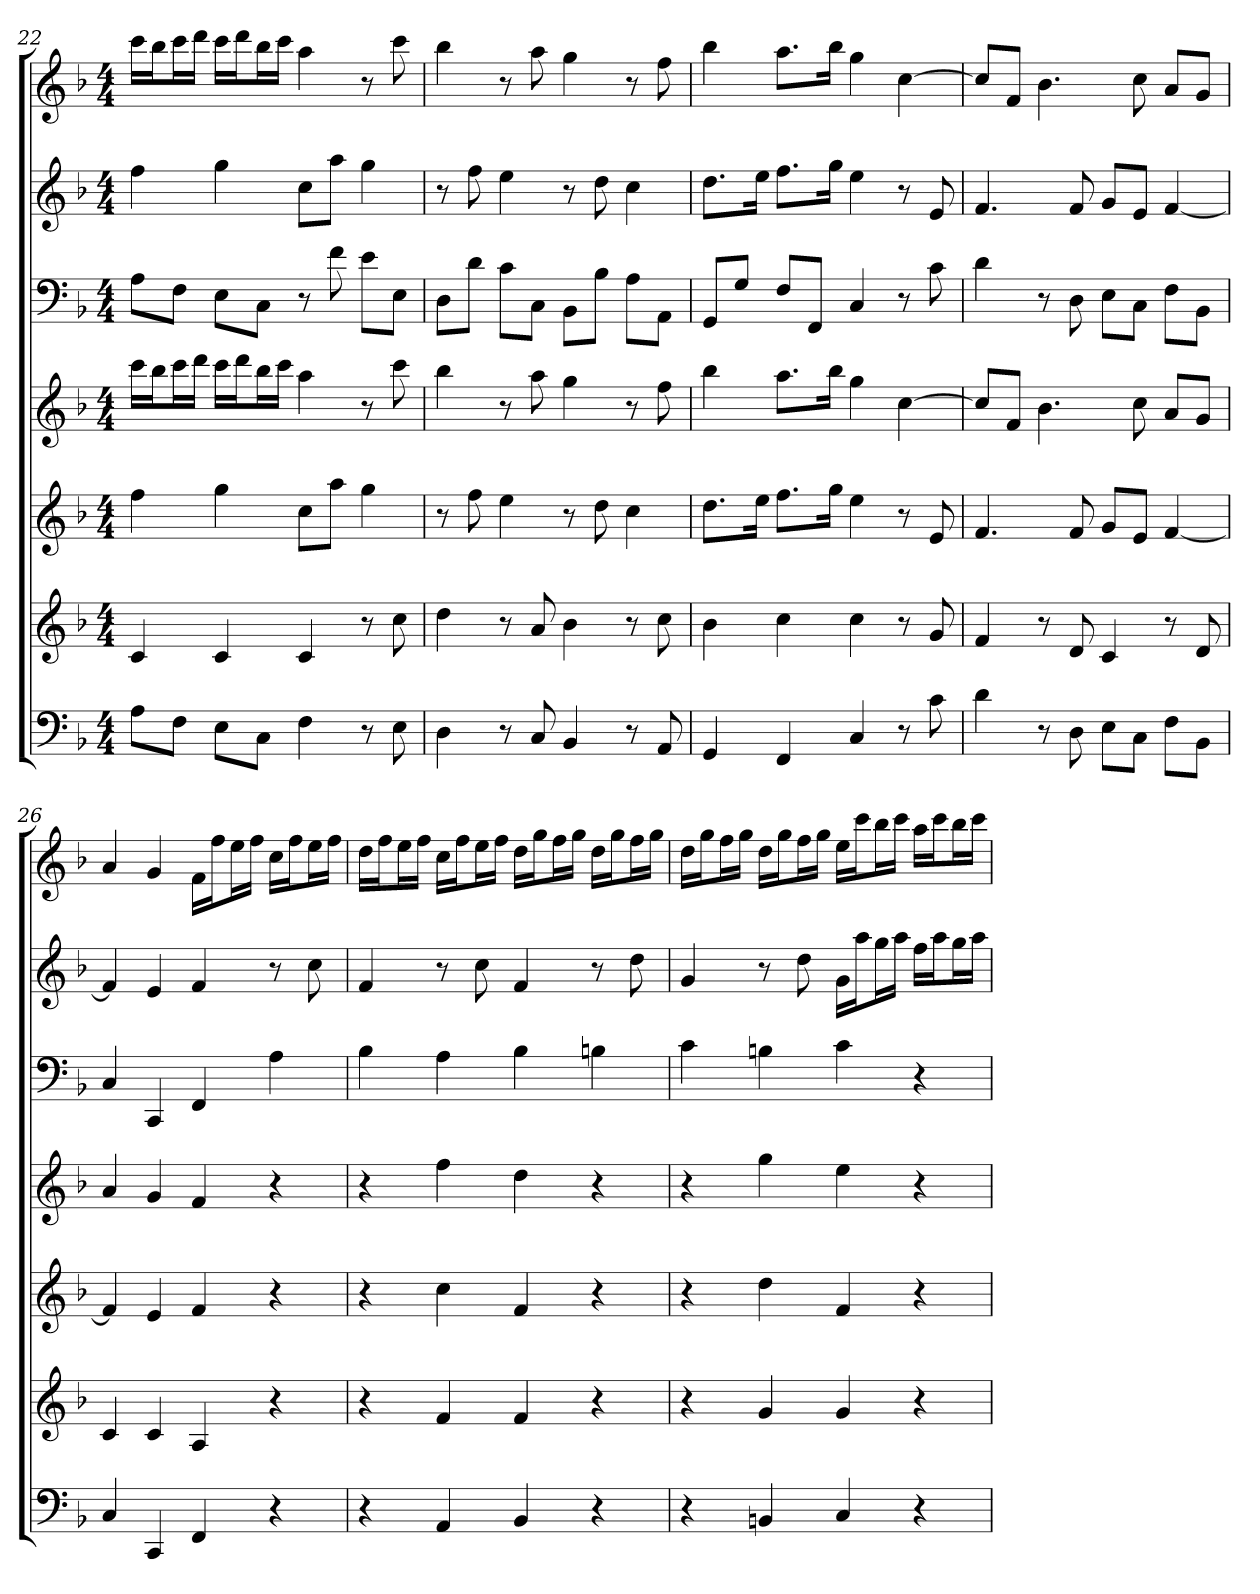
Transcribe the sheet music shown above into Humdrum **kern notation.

**kern	**kern	**kern	**kern	**kern	**kern	**kern
*part7	*part6	*part5	*part4	*part3	*part2	*part1
*staff7	*staff6	*staff5	*staff4	*staff3	*staff2	*staff1
*k[b-]	*k[b-]	*k[b-]	*k[b-]	*k[b-]	*k[b-]	*k[b-]
*F:	*F:	*F:	*F:	*F:	*F:	*F:
*M4/4	*M4/4	*M4/4	*M4/4	*M4/4	*M4/4	*M4/4
=22	=22	=22	=22	=22	=22	=22
8AL	4c	4ff	16cccLL	8AL	4ff	16cccLL
.	.	.	16bb-J	.	.	16bb-J
8FJ	.	.	16cccL	8FJ	.	16cccL
.	.	.	16dddJJ	.	.	16dddJJ
8EL	4c	4gg	16cccLL	8EL	4gg	16cccLL
.	.	.	16dddJ	.	.	16dddJ
8CJ	.	.	16bb-L	8CJ	.	16bb-L
.	.	.	16cccJJ	.	.	16cccJJ
4F	4c	8ccL	4aa	8r	8ccL	4aa
.	.	8aaJ	.	8f	8aaJ	.
8r	8r	4gg	8r	8eL	4gg	8r
8E	8cc	.	8ccc	8EJ	.	8ccc
=23	=23	=23	=23	=23	=23	=23
4D	4dd	8r	4bb-	8DL	8r	4bb-
.	.	8ff	.	8dJ	8ff	.
8r	8r	4ee	8r	8cL	4ee	8r
8C	8a	.	8aa	8CJ	.	8aa
4BB-	4b-	8r	4gg	8BB-L	8r	4gg
.	.	8dd	.	8B-J	8dd	.
8r	8r	4cc	8r	8AL	4cc	8r
8AA	8cc	.	8ff	8AAJ	.	8ff
=24	=24	=24	=24	=24	=24	=24
4GG	4b-	8.ddL	4bb-	8GGL	8.ddL	4bb-
.	.	.	.	8GJ	.	.
.	.	16eeJk	.	.	16eeJk	.
4FF	4cc	8.ffL	8.aaL	8FL	8.ffL	8.aaL
.	.	.	.	8FFJ	.	.
.	.	16ggJk	16bb-Jk	.	16ggJk	16bb-Jk
4C	4cc	4ee	4gg	4C	4ee	4gg
8r	8r	8r	[4cc	8r	8r	[4cc
8c	8g	8e	.	8c	8e	.
=25	=25	=25	=25	=25	=25	=25
4d	4f	4.f	8ccL]	4d	4.f	8ccL]
.	.	.	8fJ	.	.	8fJ
8r	8r	.	4.b-	8r	.	4.b-
8D	8d	8f	.	8D	8f	.
8EL	4c	8gL	.	8EL	8gL	.
8CJ	.	8eJ	8cc	8CJ	8eJ	8cc
8FL	8r	[4f	8aL	8FL	[4f	8aL
8BB-J	8d	.	8gJ	8BB-J	.	8gJ
=26	=26	=26	=26	=26	=26	=26
4C	4c	4f]	4a	4C	4f]	4a
4CC	4c	4e	4g	4CC	4e	4g
4FF	4A	4f	4f	4FF	4f	16fLL
.	.	.	.	.	.	16ffJ
.	.	.	.	.	.	16eeL
.	.	.	.	.	.	16ffJJ
4r	4r	4r	4r	4A	8r	16ccLL
.	.	.	.	.	.	16ffJ
.	.	.	.	.	8cc	16eeL
.	.	.	.	.	.	16ffJJ
=27	=27	=27	=27	=27	=27	=27
4r	4r	4r	4r	4B-	4f	16ddLL
.	.	.	.	.	.	16ffJ
.	.	.	.	.	.	16eeL
.	.	.	.	.	.	16ffJJ
4AA	4f	4cc	4ff	4A	8r	16ccLL
.	.	.	.	.	.	16ffJ
.	.	.	.	.	8cc	16eeL
.	.	.	.	.	.	16ffJJ
4BB-	4f	4f	4dd	4B-	4f	16ddLL
.	.	.	.	.	.	16ggJ
.	.	.	.	.	.	16ffL
.	.	.	.	.	.	16ggJJ
4r	4r	4r	4r	4Bn	8r	16ddLL
.	.	.	.	.	.	16ggJ
.	.	.	.	.	8dd	16ffL
.	.	.	.	.	.	16ggJJ
=28	=28	=28	=28	=28	=28	=28
4r	4r	4r	4r	4c	4g	16ddLL
.	.	.	.	.	.	16ggJ
.	.	.	.	.	.	16ffL
.	.	.	.	.	.	16ggJJ
4BBn	4g	4dd	4gg	4Bn	8r	16ddLL
.	.	.	.	.	.	16ggJ
.	.	.	.	.	8dd	16ffL
.	.	.	.	.	.	16ggJJ
4C	4g	4f	4ee	4c	16gLL	16eeLL
.	.	.	.	.	16aaJ	16cccJ
.	.	.	.	.	16ggL	16bb-L
.	.	.	.	.	16aaJJ	16cccJJ
4r	4r	4r	4r	4r	16ffLL	16aaLL
.	.	.	.	.	16aaJ	16cccJ
.	.	.	.	.	16ggL	16bb-L
.	.	.	.	.	16aaJJ	16cccJJ
=	=	=	=	=	=	=
*-	*-	*-	*-	*-	*-	*-
